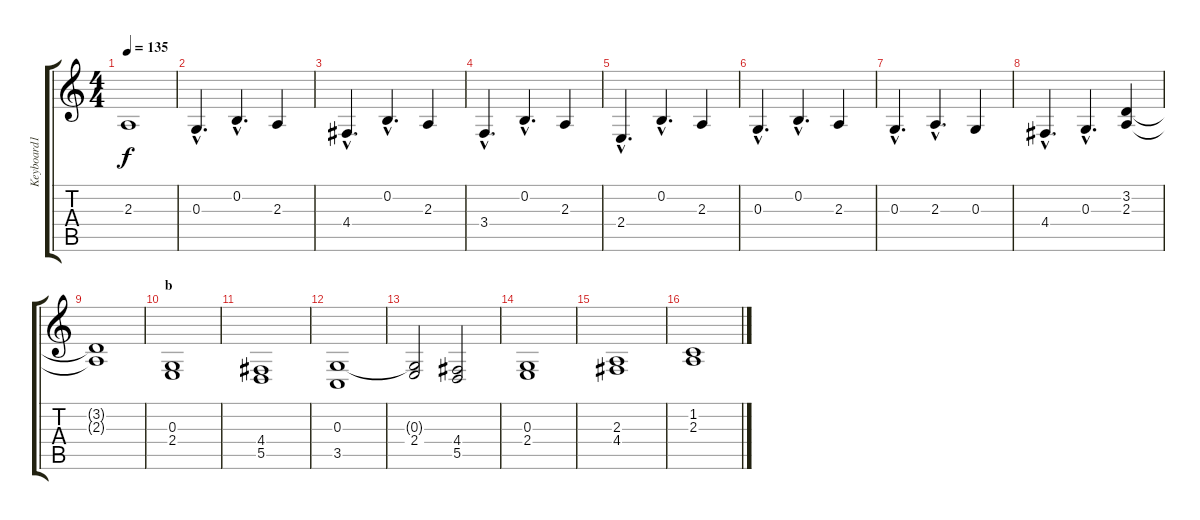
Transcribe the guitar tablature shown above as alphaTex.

\track ("Keyboard1" "Keyboard1") {instrument brightacousticpiano}
\staff {score tabs}
\tuning (E4 B3 G3 D3 A2 E2) {hide}
\ts (4 4)
\tempo 135
\clef g2
\ks c
2.3{t}.1{dy f} |
0.3{hac}.4{d} 0.2{hac}.4{d} 2.3.4 |
4.4{hac}.4{d} 0.2{hac}.4{d} 2.3.4 |
3.4{hac}.4{d} 0.2{hac}.4{d} 2.3.4 |
2.4{hac}.4{d} 0.2{hac}.4{d} 2.3.4 |
0.3{hac}.4{d} 0.2{hac}.4{d} 2.3.4 |
0.3{hac}.4{d} 2.3{hac}.4{d} 0.3.4 |
4.4{hac}.4{d} 0.3{hac}.4{d} (3.2 2.3).4 |
(3.2{t} 2.3{t}).1 |
\section ("" "b")
(0.3 2.4).1 |
(4.4 5.5).1 |
(0.3 3.5).1 |
(0.3{t} 2.4).2 (4.4 5.5).2 |
(0.3 2.4).1 |
(2.3 4.4).1 |
(1.2 2.3).1
